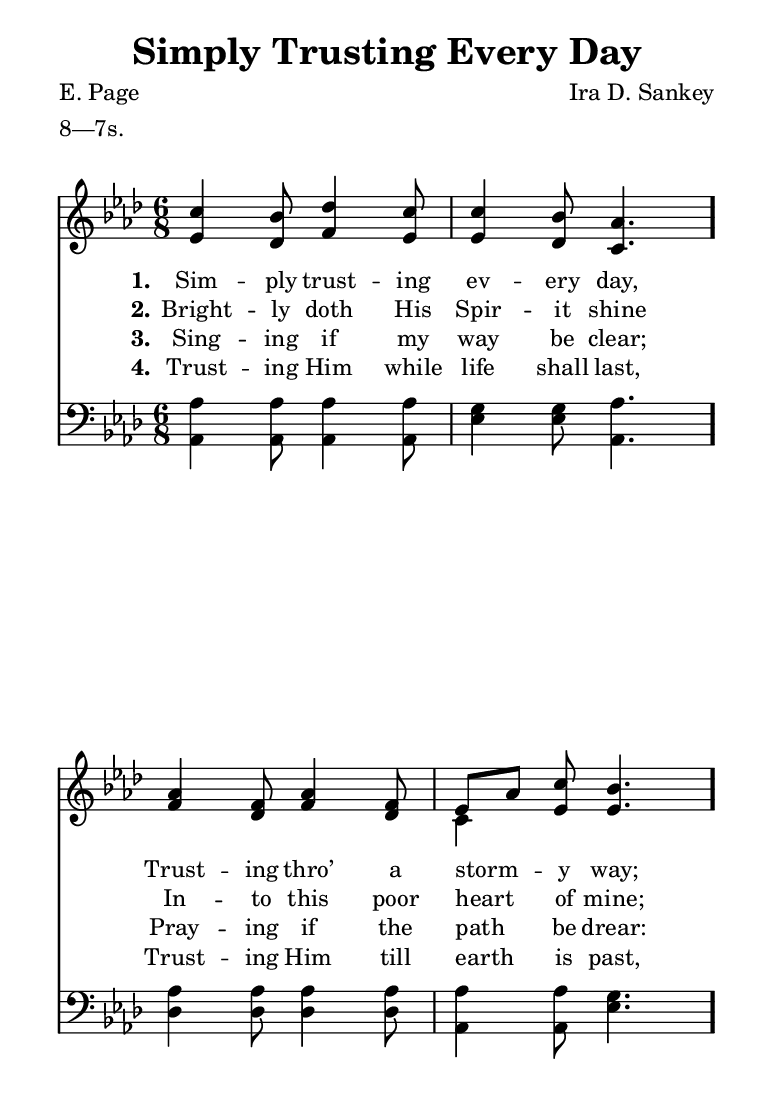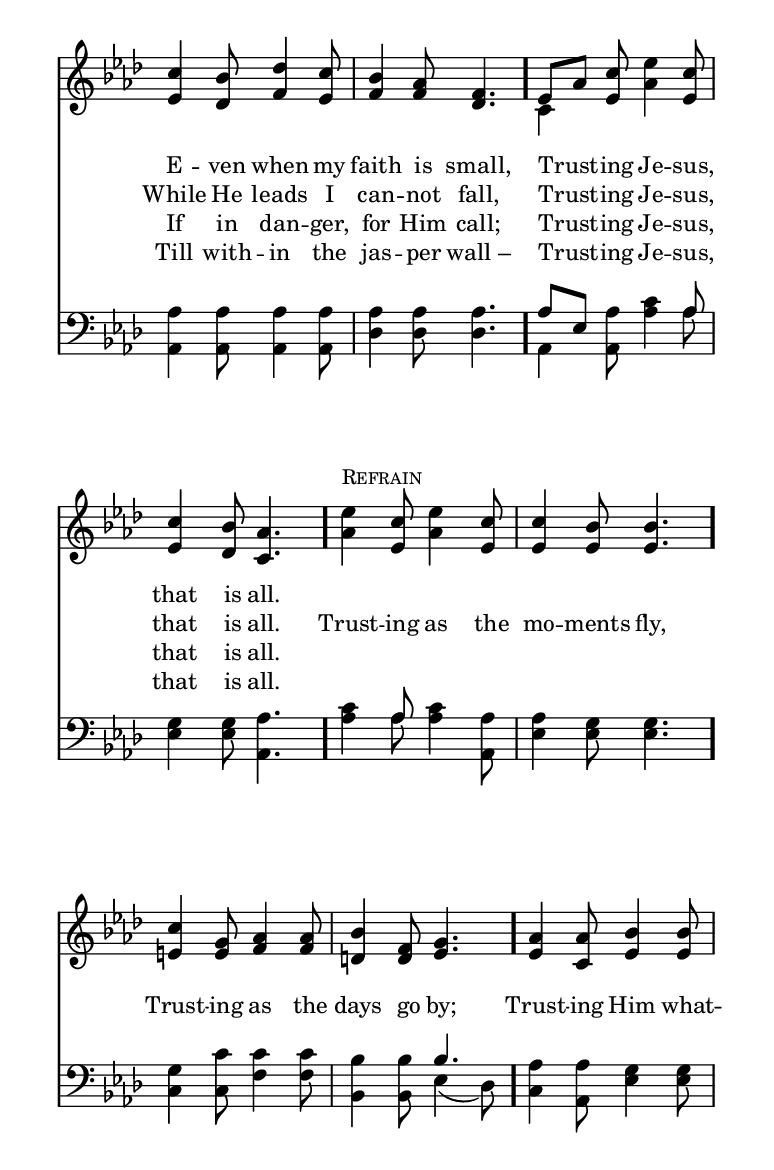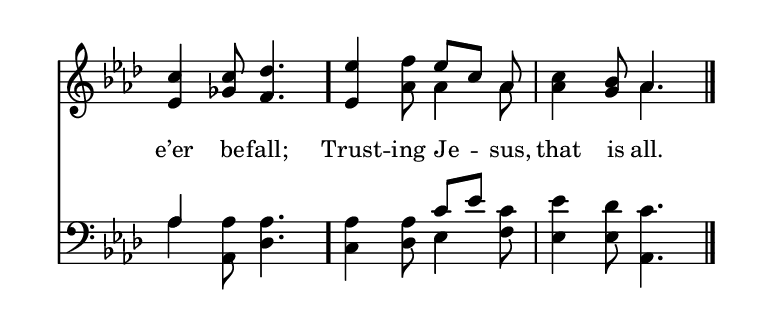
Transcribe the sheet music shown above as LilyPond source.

\include "common/global.ily"
\paper {
  \include "common/paper.ily"
  system-count = #(cond (is-eogsized 4) (#t #f))
}

\header{
  hymnnumber = "192"
  title = "Simply Trusting Every Day"
  tunename = ""
  meter = "8—7s."
  poet = "E. Page"
  composer = "Ira D. Sankey"
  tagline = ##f
}

global = {
  \include "common/overrides.ily"
  \override Staff.TimeSignature.style = #'numbered
  \time 6/8
  \override Score.MetronomeMark.transparent = ##t % hide all fermata changes too
  \tempo 8=130
  \key aes \major
  \autoBeamOff
}

patternA = { c4 bes8 des4 c8 | c4 bes8 aes4. }
patternB = { c4 bes8 des4 c8 | c8[ c8] bes8 aes4. }
patternC = { c8[ c8] bes8 des4 c8 | c4 bes8 aes4. }
patternD = { c4 bes8 des4 c8 | c4 bes8 aes4( c8) }
patternE = { c4 bes8 c8[ c] c8 | c4 bes8 aes4. }

notesSoprano = {
\global
\relative c'' {

  c4 bes8 des4 c8 | c4 bes8 aes4.
  \changePitch \patternB { aes f aes f | ees aes c bes }
  \changePitch \patternA { c bes des c | bes aes f }
  \changePitch \patternC { ees aes c ees c | c bes aes }

  << s^\markup { \small \caps "Refrain" }
  { \changePitch \patternA { ees' c ees c c bes bes } } >>
  \changePitch \patternA { c g aes aes | bes f g }
  \changePitch \patternA { aes aes bes bes | c c des }
  \changePitch \patternE { ees f ees c aes | c bes aes }

  \bar "|."

}
}

notesAlto = {
\global
\relative e' {

  \changePitch \patternA { ees des f ees | ees des c }
  \changePitch \patternA { f des f des | c ees ees }
  \changePitch \patternA { ees des f ees | f f des }
  \changePitch \patternA { c ees aes ees | ees des c }

  \changePitch \patternA { aes' ees aes ees | ees ees ees }
  \changePitch \patternA { e e f f | d d ees }
  \changePitch \patternA { ees c ees ees | ees ges f }
  \changePitch \patternA { ees aes aes aes | aes g aes }

}
}

notesTenor = {
\global
\relative a {

  \changePitch \patternA { aes aes aes aes | g g aes }
  \changePitch \patternA { aes aes aes aes | aes aes g }
  \changePitch \patternA { aes aes aes aes | aes aes aes }
  \changePitch \patternC { aes ees aes c aes | g g aes }

  \changePitch \patternA { c aes c aes | aes g g }
  \changePitch \patternA { g c c c | bes bes bes }
  \changePitch \patternA { aes aes g g | aes aes aes }
  \changePitch \patternE { aes aes c ees c | ees des c }

}
}

notesBass = {
\global
\relative f, {

  \changePitch \patternA { aes aes aes aes | ees' ees aes, }
  \changePitch \patternA { des des des des | aes aes ees' }
  \changePitch \patternA { aes, aes aes aes | des des des }
  \changePitch \patternA { aes aes aes' aes | ees ees aes, }

  \changePitch \patternA { aes' aes aes aes, | ees' ees ees }
  \changePitch \patternD { c c f f | bes, bes ees des }
  \changePitch \patternA { c aes ees' ees | aes aes, des }
  \changePitch \patternA { c des ees f | ees ees aes, }

}
}

Refrain = \lyricmode {

Trust -- ing as the mo -- ments fly, \bar "."
Trust -- ing as the days go by; \bar "."
Trust -- ing Him what -- e’er be -- fall; \bar "."
Trust -- ing Je -- sus, that is all. \bar "."

}

wordsA = \lyricmode {
\set stanza = "1."

Sim -- ply trust -- ing ev -- ery day, \bar "."
Trust -- ing thro’ a storm -- y way; \bar "."
E -- ven when my faith is small, \bar "."
Trust -- ing Je -- sus, that is all. \bar "."

}

wordsB = \lyricmode {
\set stanza = "2."

Bright -- ly doth His Spir -- it shine
In -- to this poor heart of mine;
While He leads I can -- not fall,
Trust -- ing Je -- sus, that is all.

\Refrain

}

wordsC = \lyricmode {
\set stanza = "3."

Sing -- ing if my way be clear;
Pray -- ing if the path be drear:
If in dan -- ger, for Him call;
Trust -- ing Je -- sus, that is all.

}

wordsD = \lyricmode {
\set stanza = "4."

Trust -- ing Him while life shall last,
Trust -- ing Him till earth is past,
Till with -- in the jas -- per wall_–
Trust -- ing Je -- sus, that is all.

}

\score {
  \context ChoirStaff <<
    \context Staff = upper <<
      \set Staff.autoBeaming = ##f
      \set ChoirStaff.systemStartDelimiter = #'SystemStartBar
      \set ChoirStaff.printPartCombineTexts = ##f
      \partcombine #'(2 . 9) \notesSoprano \notesAlto
      \context NullVoice = sopranos { \voiceOne << \notesSoprano >> }
      \context Lyrics = one   \lyricsto sopranos \wordsA
      \context Lyrics = two   \lyricsto sopranos \wordsB
      \context Lyrics = three \lyricsto sopranos \wordsC
      \context Lyrics = four  \lyricsto sopranos \wordsD
    >>
    \context Staff = men <<
      \set Staff.autoBeaming = ##f
      \clef bass
      \set ChoirStaff.printPartCombineTexts = ##f
      \partcombine #'(2 . 9) \notesTenor \notesBass
    >>
  >>
  \layout {
    \include "common/layout.ily"
  }
  \midi{
    \include "common/midi.ily"
  }
}

\version "2.19.49"  % necessary for upgrading to future LilyPond versions.

% vi:set et ts=2 sw=2 ai nocindent syntax=lilypond:
